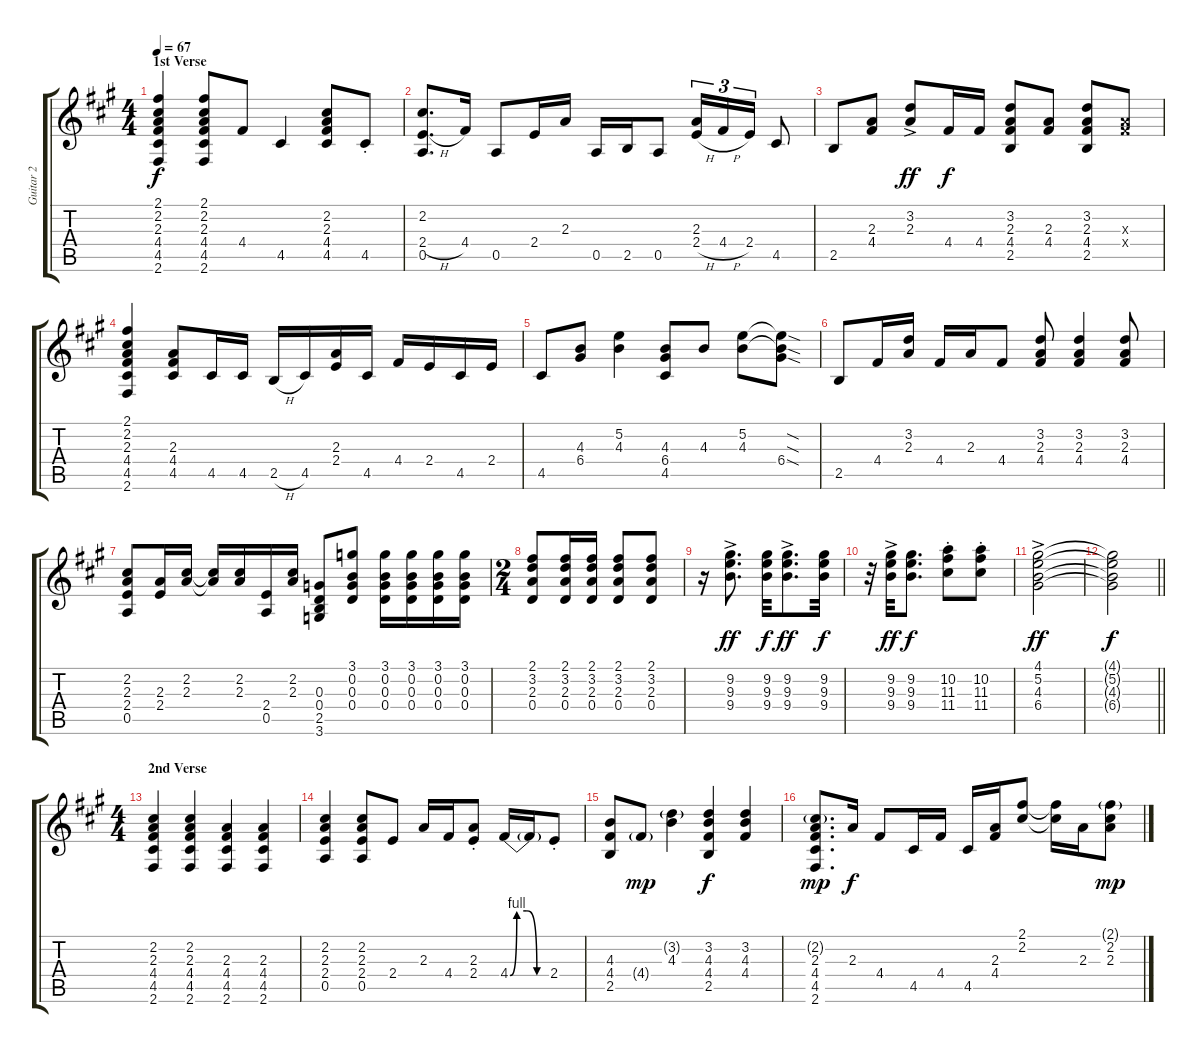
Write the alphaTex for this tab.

\track ("Guitar 2  (Duane Allman)" "Guitar 2  ") {instrument overdrivenguitar}
\staff {score tabs}
\tuning (E4 B3 G3 D3 A2 E2) {hide}
\ts (4 4)
\section ("" "1st Verse")
\tempo 67
\clef g2
\ks a
(2.1 2.2 2.3 4.4 4.5 2.6).4{dy f} (2.1 2.2 2.3 4.4 4.5 2.6).8 4.4.8 4.5.4 (2.2 2.3 4.4 4.5).8 4.5{st}.8 |
(2.2 2.4{h} 0.5).8{d} 4.4.16 0.5.8 2.4.16 2.3.16 0.5.16 2.5.16 0.5.8 (2.3 2.4{h}).16{tu (3 2)} 4.4{h}.16{tu (3 2)} 2.4.16{tu (3 2)} 4.5.8 |
2.5.8 (2.3 4.4).8 (3.2{ac} 2.3{ac}).8{dy ff} 4.4.16{dy f} 4.4.16 (3.2 2.3 4.4 2.5).8 (2.3 4.4).8 (3.2 2.3 4.4 2.5).8 (2.3{x} 4.4{x}).8 |
(2.1 2.2 2.3 4.4 4.5 2.6).4 (2.3 4.4 4.5).8 4.5.16 4.5.16 2.5{h}.16 4.5.16 (2.3 2.4).16 4.5.16 4.4.16 2.4.16 4.5.16 2.4.16 |
4.5.8 (4.3 6.4).8 (5.2 4.3).4 (4.3 6.4 4.5).8 4.3.8 (5.2 4.3).8 (5.2{sod t} 4.3{sod t} 6.4{sod}).8 |
2.5.8 4.4.16 (3.2 2.3).16 4.4.16 2.3.16 4.4.8 (3.2 2.3 4.4).8 (3.2 2.3 4.4).4 (3.2 2.3 4.4).8 |
(2.2 2.3 2.4 0.5).8 (2.3 2.4).16 (2.2 2.3).16 (2.2{t} 2.3{t}).16 (2.2 2.3).16 (2.4 0.5).16 (2.2 2.3).16 (0.3 0.4 2.5 3.6).8 (3.1 0.2 0.3 0.4).8 (3.1 0.2 0.3 0.4).16 (3.1 0.2 0.3 0.4).16 (3.1 0.2 0.3 0.4).16 (3.1 0.2 0.3 0.4).16 |
\ts (2 4)
(2.1 3.2 2.3 0.4).8 (2.1 3.2 2.3 0.4).16 (2.1 3.2 2.3 0.4).16 (2.1 3.2 2.3 0.4).8 (2.1 3.2 2.3 0.4).8 |
r.16 (9.2{ac} 9.3{ac} 9.4{ac}).8{d dy ff} (9.2 9.3 9.4).32{dy f} (9.2{ac} 9.3{ac} 9.4{ac}).8{d dy ff} (9.2 9.3 9.4).32{dy f} |
r.32 (9.2{ac} 9.3{ac} 9.4{ac}).32{dy ff} (9.2 9.3 9.4).8{d dy f} (10.2{st} 11.3{st} 11.4{st}).8 (10.2{st} 11.3{st} 11.4{st}).8 |
(4.1{ac} 5.2{ac} 4.3{ac} 6.4{ac}).2{dy ff} |
\barLineRight lightlight
(4.1{t} 5.2{t} 4.3{t} 6.4{t}).2{dy f} |
\ts (4 4)
\section ("" "2nd Verse")
(2.2 2.3 4.4 4.5 2.6).4 (2.2 2.3 4.4 4.5 2.6).4 (2.3 4.4 4.5 2.6).4 (2.3 4.4 4.5 2.6).4 |
(2.2 2.3 2.4 0.5).4 (2.2 2.3 2.4 0.5).8 2.4.8 2.3.16 4.4.16 (2.3{st} 2.4{st}).8 4.4{be (custom 0 0 10 4 25 4 40 0 60 0)}.16 4.4{t}.16 2.4{st}.8 |
(4.3 4.4 2.5).8 4.4{g}.8{dy mp} (3.2{g} 4.3).4 (3.2 4.3 4.4 2.5).4{dy f} (3.2 4.3 4.4).4 |
(2.2{g} 2.3 4.4 4.5 2.6).8{d dy mp} 2.3.16{dy f} 4.4.8 4.5.16 4.4.16 4.5.16 (2.3 4.4).16 (2.1 2.2).8 (2.1{t} 2.2{t}).16 2.3.16 (2.1{g} 2.2 2.3).8{dy mp}
